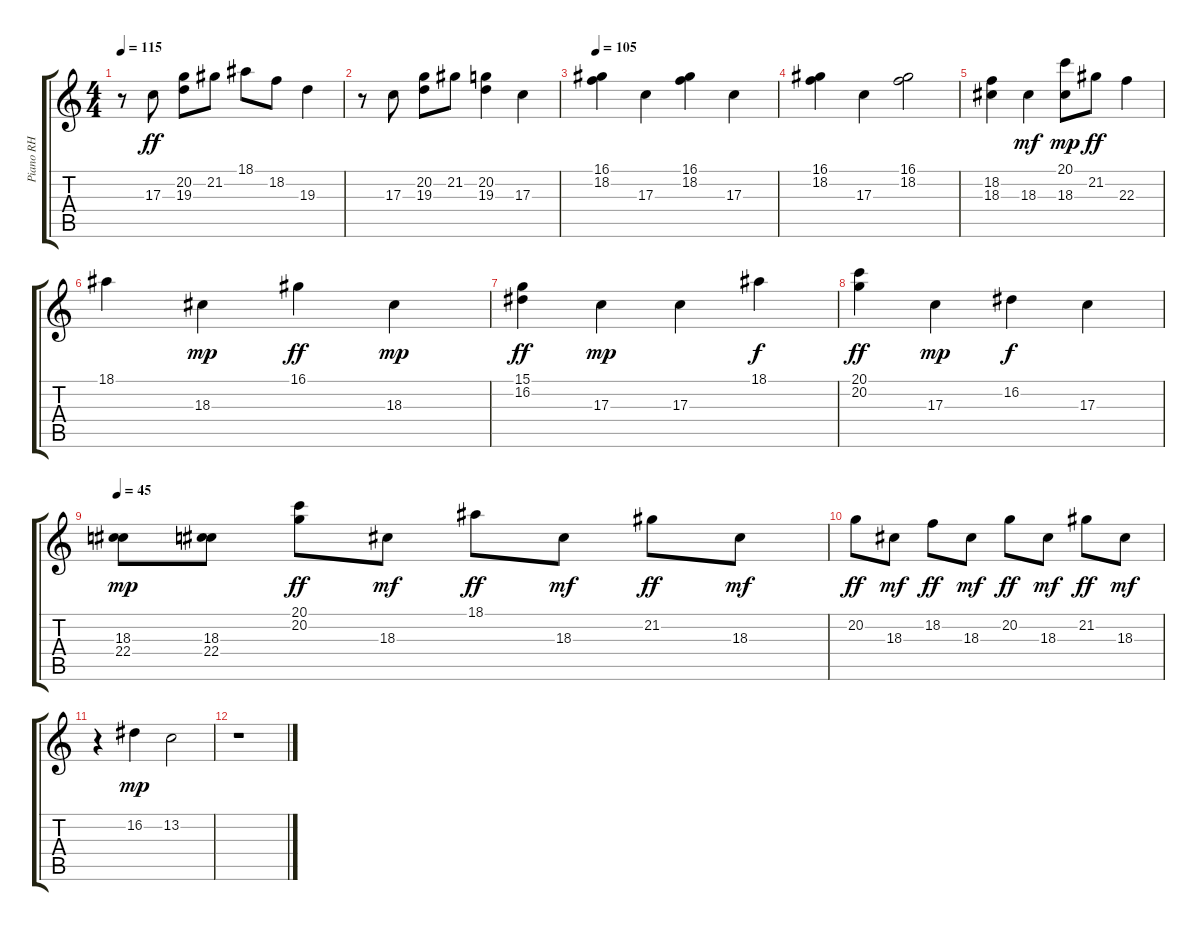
\track ("Piano RH" "Piano RH") {instrument acousticgrandpiano}
\staff {score tabs}
\tuning (E4 B3 G3 D3 A2 E2) {hide}
\ts (4 4)
\tempo 115
\clef g2
\ks c
r.8{dy ff} 17.3.8 (20.2 19.3).8 21.2.8 18.1.8 18.2.8 19.3.4 |
r.8 17.3.8 (20.2 19.3).8 21.2.8 (20.2 19.3).4 17.3.4 |
\tempo 105
(16.1 18.2).4 17.3.4 (16.1 18.2).4 17.3.4 |
(16.1 18.2).4 17.3.4 (16.1 18.2).2 |
(18.2 18.3).4 18.3.4{dy mf} (20.1 18.3).8{dy mp} 21.2.8{dy ff} 22.3.4 |
18.1.4 18.3.4{dy mp} 16.1.4{dy ff} 18.3.4{dy mp} |
(15.1 16.2).4{dy ff} 17.3.4{dy mp} 17.3.4 18.1.4{dy f} |
(20.1 20.2).4{dy ff} 17.3.4{dy mp} 16.2.4{dy f} 17.3.4 |
\tempo 45
(18.3 22.4).8{dy mp} (18.3 22.4).8 (20.1 20.2).8{dy ff} 18.3.8{dy mf} 18.1.8{dy ff} 18.3.8{dy mf} 21.2.8{dy ff} 18.3.8{dy mf} |
20.2.8{dy ff} 18.3.8{dy mf} 18.2.8{dy ff} 18.3.8{dy mf} 20.2.8{dy ff} 18.3.8{dy mf} 21.2.8{dy ff} 18.3.8{dy mf} |
r.4 16.2.4{dy mp} 13.2.2 |
r.1
